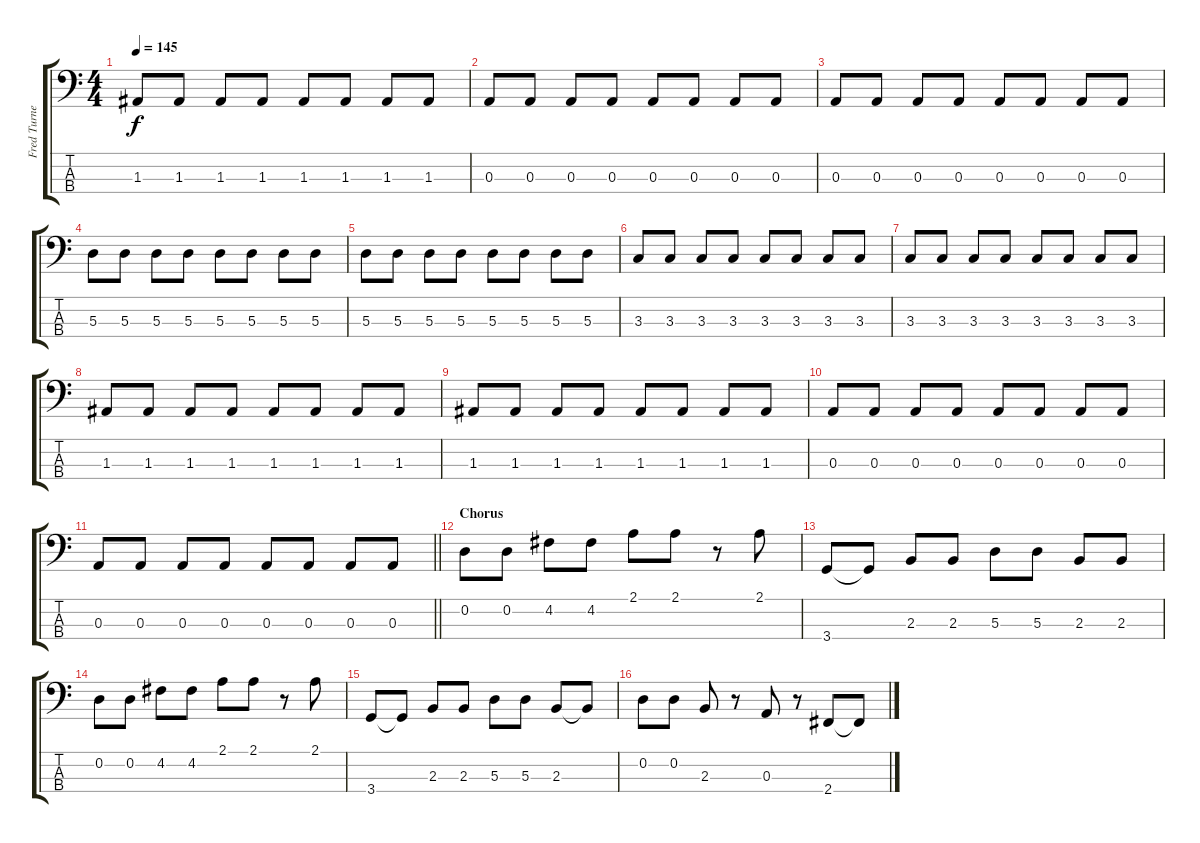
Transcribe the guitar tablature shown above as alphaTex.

\track ("Fred Turner" "Fred Turne") {instrument electricbassfinger}
\staff {score tabs}
\tuning (G2 D2 A1 E1) {hide}
\ts (4 4)
\tempo 145
\clef f4
\ks c
1.3.8{dy f} 1.3.8 1.3.8 1.3.8 1.3.8 1.3.8 1.3.8 1.3.8 |
0.3.8 0.3.8 0.3.8 0.3.8 0.3.8 0.3.8 0.3.8 0.3.8 |
0.3.8 0.3.8 0.3.8 0.3.8 0.3.8 0.3.8 0.3.8 0.3.8 |
5.3.8 5.3.8 5.3.8 5.3.8 5.3.8 5.3.8 5.3.8 5.3.8 |
5.3.8 5.3.8 5.3.8 5.3.8 5.3.8 5.3.8 5.3.8 5.3.8 |
3.3.8 3.3.8 3.3.8 3.3.8 3.3.8 3.3.8 3.3.8 3.3.8 |
3.3.8 3.3.8 3.3.8 3.3.8 3.3.8 3.3.8 3.3.8 3.3.8 |
1.3.8 1.3.8 1.3.8 1.3.8 1.3.8 1.3.8 1.3.8 1.3.8 |
1.3.8 1.3.8 1.3.8 1.3.8 1.3.8 1.3.8 1.3.8 1.3.8 |
0.3.8 0.3.8 0.3.8 0.3.8 0.3.8 0.3.8 0.3.8 0.3.8 |
\barLineRight lightlight
0.3.8 0.3.8 0.3.8 0.3.8 0.3.8 0.3.8 0.3.8 0.3.8 |
\section ("" "Chorus")
0.2.8 0.2.8 4.2.8 4.2.8 2.1.8 2.1.8 r.8 2.1.8 |
3.4.8 3.4{t}.8 2.3.8 2.3.8 5.3.8 5.3.8 2.3.8 2.3.8 |
0.2.8 0.2.8 4.2.8 4.2.8 2.1.8 2.1.8 r.8 2.1.8 |
3.4.8 3.4{t}.8 2.3.8 2.3.8 5.3.8 5.3.8 2.3.8 2.3{t}.8 |
0.2.8 0.2.8 2.3.8 r.8 0.3.8 r.8 2.4.8 2.4{t}.8
